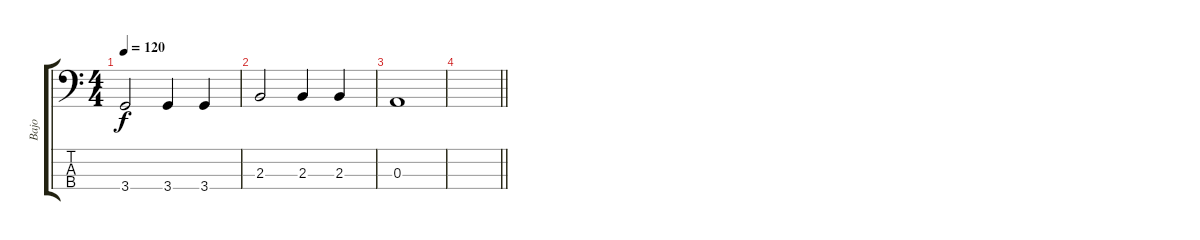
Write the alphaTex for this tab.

\track ("Bajo" "Bajo") {instrument electricbassfinger}
\staff {score tabs}
\tuning (G2 D2 A1 E1) {hide}
\ts (4 4)
\tempo 120
\clef f4
\ks c
3.4.2{dy f} 3.4.4 3.4.4 |
2.3.2 2.3.4 2.3.4 |
0.3.1 |
\barLineRight lightlight
